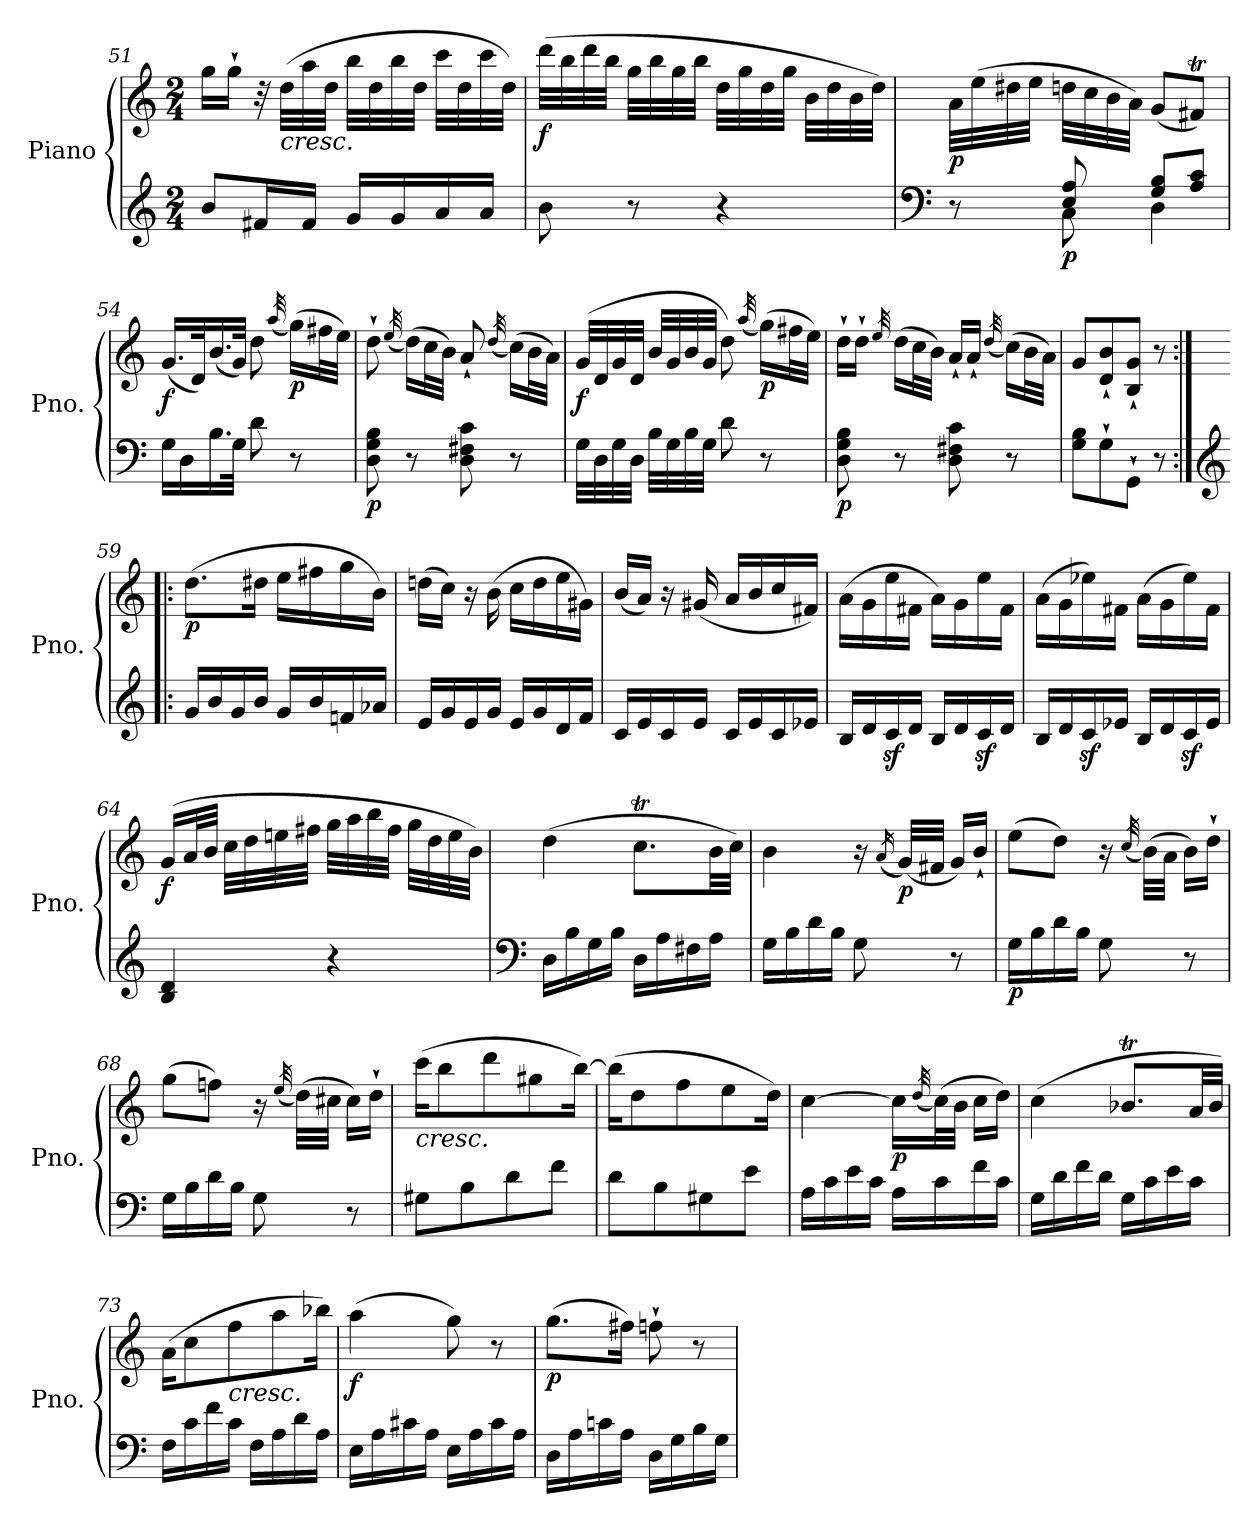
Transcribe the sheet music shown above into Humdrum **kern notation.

**kern	**kern	**dynam
*part1	*part1	*part1
*staff2	*staff1	*staff1/2
*I"Piano	*	*
*I'Pno.	*	*
*clefG2	*clefG2	*
*k[]	*k[]	*
*M2/4	*M2/4	*
=51	=51	=51
8b/L	16gg\LL	.
.	16gg`\JJ	.
16f#X/L	32r	.
!	!LO:TX:b:i:t=cresc.	!
.	(>32dd\LLL	.
16f#/JJ	32aa\	.
.	32dd\JJJ	.
16g/LL	32bb\LLL	.
.	32dd\	.
16g/	32bb\	.
.	32dd\JJJ	.
16a/	32ccc\LLL	.
.	32dd\	.
16a/JJ	32ccc\	.
.	32dd\JJJ)	.
=52	=52	=52
!	!	!LO:DY:b
8b\	(>32ddd\LLL	f
.	32bb\	.
.	32ddd\	.
.	32bb\JJJ	.
8r	32gg\LLL	.
.	32bb\	.
.	32gg\	.
.	32bb\JJJ	.
4r	32dd\LLL	.
.	32gg\	.
.	32dd\	.
.	32gg\JJJ	.
.	32b\LLL	.
.	32dd\	.
.	32b\	.
.	32dd\JJJ)	.
=53	=53	=53
*clefF4	*	*
*^	*	*
!	!	!	!LO:DY:b
8r	8ryy	32a\LLL	p
.	.	(>32ee\	.
.	.	32dd#X\	.
.	.	32ee\JJJ	.
!	!	!	!LO:DY:b=2
8E/ 8A/	8C\	32ddn\LLL	p
.	.	32cc\	.
.	.	32b\	.
.	.	32a\JJJ)	.
8G/ 8B/L	4D\	(<8g/L	.
8A/ 8c/J	.	8f#Xt/J)	.
*v	*v	*	*
!!LO:LB:g=z
=54	=54	=54
!	!	!LO:DY:b
16G\LL	(<16.g/LL	f
16D\	.	.
.	32d/K)	.
16.B\	(<16.b/	.
32G\JJk	32g/JJk)	.
8d\	8dd\	.
.	(<32qaa/	.
!	!	!LO:DY:b
8r	(>16gg\LL)	p
.	32ff#X\L	.
.	32ee\JJJ)	.
=55	=55	=55
!	!	!LO:DY:b=2
8D\ 8G\ 8B\	8dd`\	p
.	(<32qee/	.
8r	(>16dd\LL)	.
.	32cc\L	.
.	32b\JJJ)	.
8D\ 8F#X\ 8c\	8a`/	.
.	(<32qdd/	.
8r	(>16cc\LL)	.
.	32b\L	.
.	32a\JJJ)	.
=56	=56	=56
!	!	!LO:DY:b
32G\LLL	(>32g/LLL	f
32D\	32d/	.
32G\	32g/	.
32D\JJJ	32d/JJJ	.
32B\LLL	32b/LLL	.
32G\	32g/	.
32B\	32b/	.
32G\JJJ	32g/JJJ	.
8d\	8dd\)	.
.	(<32qaa/	.
!	!	!LO:DY:b
8r	(>16gg\LL)	p
.	32ff#X\L	.
.	32ee\JJJ)	.
=57	=57	=57
!	!	!LO:DY:b=2
8D\ 8G\ 8B\	16dd`\LL	p
.	16dd`\JJ	.
.	32qee/	.
8r	(>16dd\LL	.
.	32cc\L	.
.	32b\JJJ)	.
8D\ 8F#X\ 8c\	16a`/LL	.
.	16a`/JJ	.
.	(<32qdd/	.
8r	(>16cc\LL)	.
.	32b\L	.
.	32a\JJJ)	.
=58	=58	=58
8G\ 8B\L	8g/L	.
8G`\	8d/` 8b/`	.
8GG`\J	8B/` 8g/`J	.
8r	8r	.
!!LO:PB:g=z
=59:|!|:	=59:|!|:	=59:|!|:
*clefG2	*	*
!	!	!LO:DY:b
16g/LL	(>8.dd\L	p
16b/	.	.
16g/	.	.
16b/JJ	16dd#X\Jk	.
16g/LL	16ee\LL	.
16b/	16ff#X\	.
16fn/	16gg\	.
16a-X/JJ	16b\JJ)	.
=60	=60	=60
16e/LL	(>16ddn\LL	.
16g/	16cc\JJ)	.
16e/	16r	.
16g/JJ	(>16b\	.
16e/LL	16cc\LL	.
16g/	16dd\	.
16d/	16ee\	.
16f/JJ	16g#X\JJ)	.
=61	=61	=61
16c/LL	(<16b/LL	.
16e/	16a/JJ)	.
16c/	16r	.
16e/JJ	(<16g#X/	.
16c/LL	16a/LL	.
16e/	16b/	.
16c/	16cc/	.
16e-X/JJ	16f#X/JJ)	.
=62	=62	=62
16B/LL	(>16a\LL	.
16d/	16g\	.
16cz>/	16ee\	.
16d/JJ	16f#X\JJ	.
16B/LL	16a\LL)	.
16d/	16g\	.
16cz>/	16ee\	.
16d/JJ	16f#\JJ	.
=63	=63	=63
16B/LL	(>16a\LL	.
16d/	16g\	.
16cz>/	16ee-X\)	.
16e-X/JJ	16f#X\JJ	.
16B/LL	(>16a\LL	.
16d/	16g\	.
16cz>/	16ee-\)	.
16e-/JJ	16f#\JJ	.
!!LO:LB:g=z
=64	=64	=64
!	!	!LO:DY:b
4B/ 4d/	(>16g/LL	f
.	32a/L	.
.	32b/JJJ	.
.	32cc\LLL	.
.	32dd\	.
.	32een\	.
.	32ff#X\JJJ	.
4r	32gg\LLL	.
.	32aa\	.
.	32bb\	.
.	32ff#\JJJ	.
.	32gg\LLL	.
.	32dd\	.
.	32ee\	.
.	32b\JJJ)	.
=65	=65	=65
*clefF4	*	*
16D\LL	(>4dd\	.
16B\	.	.
16G\	.	.
16B\JJ	.	.
16D\LL	8.ccT\L	.
16A\	.	.
16F#X\	.	.
16A\JJ	32b\LL	.
.	32cc\JJJ)	.
=66	=66	=66
16G\LL	4b\	.
16B\	.	.
16d\	.	.
16B\JJ	.	.
8G\	16r	.
.	(<16qa/	.
!	!	!LO:DY:b
.	(<32g/LLL)	p
.	32f#X/JJJ	.
8r	16g/LL)	.
.	16b`/JJ	.
=67	=67	=67
!	!	!LO:DY:b=2
16G\LL	(>8ee\L	p
16B\	.	.
16d\	8dd\J)	.
16B\JJ	.	.
8G\	16r	.
.	(<32qcc/	.
.	(>32b\LLL)	.
.	32a\JJJ	.
8r	16b\LL)	.
.	16dd`\JJ	.
=68	=68	=68
16G\LL	(>8gg\L	.
16B\	.	.
16d\	8ffn\J)	.
16B\JJ	.	.
8G\	16r	.
.	(<32qee/	.
.	(>32dd\LLL)	.
.	32cc#X\JJJ	.
8r	16cc#\LL)	.
.	16dd`\JJ	.
!!LO:LB:g=z
=69	=69	=69
!	!LO:TX:b:i:t=cresc.	!
8G#X\L	(>16ccc\KL	.
.	8bb\	.
8B\	.	.
.	8ddd\	.
8d\	.	.
.	8gg#X\	.
8f\J	.	.
.	[16bb\Jk)	.
=70	=70	=70
8d\L	(>16bb\KL]	.
.	8dd\	.
8B\	.	.
.	8ff\	.
8G#X\	.	.
.	8ee\	.
8e\J	.	.
.	16dd\Jk)	.
=71	=71	=71
16A\LL	[4cc\	.
16c\	.	.
16e\	.	.
16c\JJ	.	.
!	!	!LO:DY:b
16A\LL	16cc\LL]	p
.	(<32qdd/	.
16c\	(>32cc\L)	.
.	32b\JJJ	.
16f\	16cc\LL	.
16c\JJ	16dd\JJ)	.
=72	=72	=72
16G\LL	(>4cc\	.
16d\	.	.
16f\	.	.
16d\JJ	.	.
16G\LL	8.b-XT/L	.
16c\	.	.
16e\	.	.
16c\JJ	32a/LL	.
.	32b-/JJJ)	.
=73	=73	=73
16F\LL	(>16a\KL	.
16c\	8cc\	.
16f\	.	.
!	!LO:TX:b:i:t=cresc.	!
16c\JJ	8ff\	.
16F\LL	.	.
16A\	8aa\	.
16d\	.	.
16A\JJ	16bb-X\Jk)	.
=74	=74	=74
!	!	!LO:DY:b
16E\LL	(>4aa\	f
16A\	.	.
16c#X\	.	.
16A\JJ	.	.
16E\LL	8gg\)	.
16A\	.	.
16c#\	8r	.
16A\JJ	.	.
!!LO:LB:g=z
=75	=75	=75
!	!	!LO:DY:b
16D\LL	(>8.gg\L	p
16A\	.	.
16cn\	.	.
16A\JJ	16ff#X\Jk)	.
16D\LL	8ffn`\	.
16G\	.	.
16B\	8r	.
16G\JJ	.	.
=	=	=
*-	*-	*-
